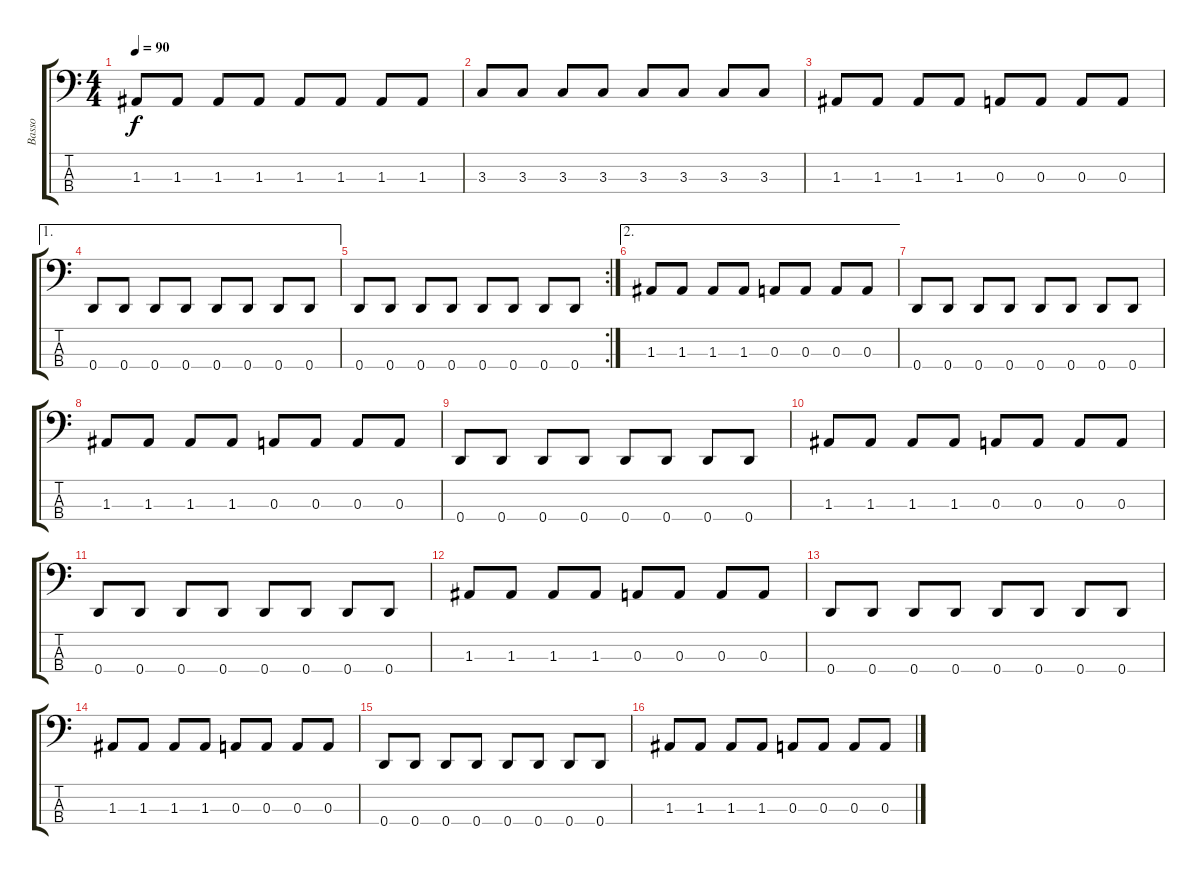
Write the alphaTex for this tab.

\track ("Basso" "Basso") {instrument electricbassfinger}
\staff {score tabs}
\tuning (G2 D2 A1 D1) {hide}
\ts (4 4)
\tempo 90
\clef f4
\ks c
1.3.8{dy f} 1.3.8 1.3.8 1.3.8 1.3.8 1.3.8 1.3.8 1.3.8 |
3.3.8 3.3.8 3.3.8 3.3.8 3.3.8 3.3.8 3.3.8 3.3.8 |
1.3.8 1.3.8 1.3.8 1.3.8 0.3.8 0.3.8 0.3.8 0.3.8 |
\ae 1
0.4.8 0.4.8 0.4.8 0.4.8 0.4.8 0.4.8 0.4.8 0.4.8 |
\rc 2
0.4.8 0.4.8 0.4.8 0.4.8 0.4.8 0.4.8 0.4.8 0.4.8 |
\ae 2
1.3.8 1.3.8 1.3.8 1.3.8 0.3.8 0.3.8 0.3.8 0.3.8 |
0.4.8 0.4.8 0.4.8 0.4.8 0.4.8 0.4.8 0.4.8 0.4.8 |
1.3.8 1.3.8 1.3.8 1.3.8 0.3.8 0.3.8 0.3.8 0.3.8 |
0.4.8 0.4.8 0.4.8 0.4.8 0.4.8 0.4.8 0.4.8 0.4.8 |
1.3.8 1.3.8 1.3.8 1.3.8 0.3.8 0.3.8 0.3.8 0.3.8 |
0.4.8 0.4.8 0.4.8 0.4.8 0.4.8 0.4.8 0.4.8 0.4.8 |
1.3.8 1.3.8 1.3.8 1.3.8 0.3.8 0.3.8 0.3.8 0.3.8 |
0.4.8 0.4.8 0.4.8 0.4.8 0.4.8 0.4.8 0.4.8 0.4.8 |
1.3.8 1.3.8 1.3.8 1.3.8 0.3.8 0.3.8 0.3.8 0.3.8 |
0.4.8 0.4.8 0.4.8 0.4.8 0.4.8 0.4.8 0.4.8 0.4.8 |
1.3.8 1.3.8 1.3.8 1.3.8 0.3.8 0.3.8 0.3.8 0.3.8
